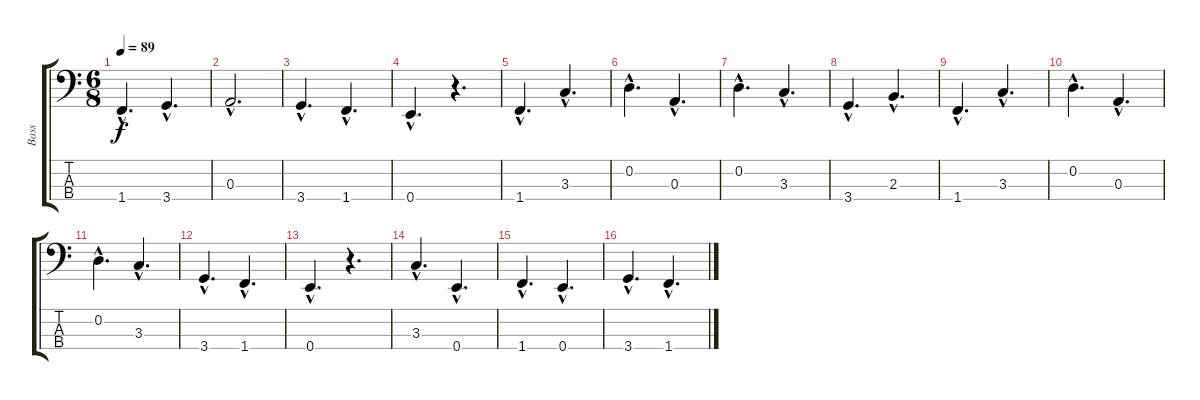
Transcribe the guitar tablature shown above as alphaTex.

\track ("Bass" "Bass") {instrument fretlessbass}
\staff {score tabs}
\tuning (G2 D2 A1 E1) {hide}
\ts (6 8)
\tempo 89
\clef f4
\ks c
1.4{hac}.4{d dy f} 3.4{hac}.4{d} |
0.3{hac}.2{d} |
3.4{hac}.4{d} 1.4{hac}.4{d} |
0.4{hac}.4{d} r.4{d} |
1.4{hac}.4{d} 3.3{hac}.4{d} |
0.2{hac}.4{d} 0.3{hac}.4{d} |
0.2{hac}.4{d} 3.3{hac}.4{d} |
3.4{hac}.4{d} 2.3{hac}.4{d} |
1.4{hac}.4{d} 3.3{hac}.4{d} |
0.2{hac}.4{d} 0.3{hac}.4{d} |
0.2{hac}.4{d} 3.3{hac}.4{d} |
3.4{hac}.4{d} 1.4{hac}.4{d} |
0.4{hac}.4{d} r.4{d} |
3.3{hac}.4{d} 0.4{hac}.4{d} |
1.4{hac}.4{d} 0.4{hac}.4{d} |
3.4{hac}.4{d} 1.4{hac}.4{d}
